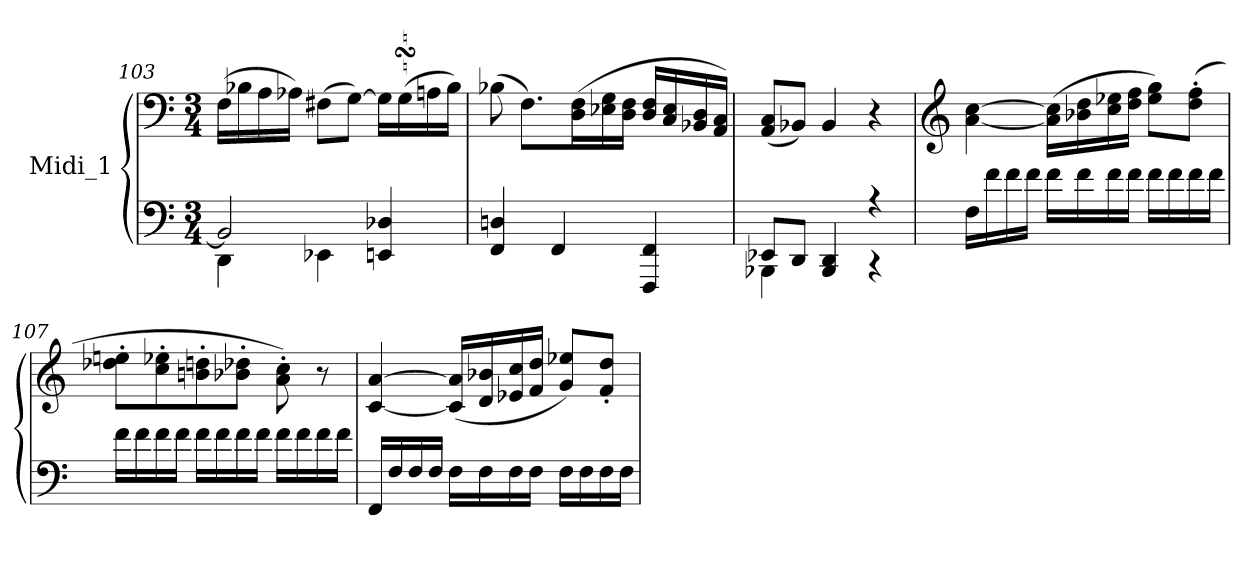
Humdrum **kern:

**kern	**kern
*part1	*part1
*staff2	*staff1
*I"Midi_1	*
*clefF4	*clefF4
*k[]	*k[]
*M3/4	*M3/4
=103	=103
*^	*
2BB-/]	4DD\	(>16F\LL
.	.	16B-X\
.	.	16A\
.	.	16A-X\JJ)
.	4EE-X\	(8F#X\L
.	.	[8G\J)
4EEn/ 4D-X/	4ryy	16G\LL]
.	.	(>16GsSSS\
.	.	16An\
.	.	16B-\JJ)
=104	=104	=104
4FF/ 4Dni/	2ryy	(8B-X\
.	.	8.F\L)
4FF/	.	.
.	.	(>16D\ 16F\L
.	.	16E-X\ 16G\
.	.	16D\ 16F\JJ
4FFF/ 4FF/	4ryy	16D/ 16F/LL
.	.	16C/ 16E-/
.	.	16BB-X/ 16D/
.	.	16AA/ 16C/JJ)
!!LO:LB:g=z
=105	=105	=105
8EE-X/L	4BBB-X\	(>8AA/ 8C/L
8DD/J	.	8BB-X/J)
4BBB-/ 4DD/	4ryy	4BB-/
4r	4r	4r
*v	*v	*
!!LO:LB:g=z
=106	=106
*	*clefG2
*	*^
16F\LL	[4a\ [4cc\	2ryy
16f\	.	.
16f\	.	.
16f\JJ	.	.
16f\LL	(>16a\] 16cc\]LL	.
16f\	16b-X\ 16dd\	.
16f\	16cc\ 16ee-X\	.
16f\JJ	16dd\ 16ff\JJ	.
16f\LL	8ee-\ 8gg\L)	4ryy
16f\	.	.
16f\	(>8dd\' 8ff\'J	.
16f\JJ	.	.
=107	=107	=107
16f\LL	8dd-X\' 8een\'L	2ryy
16f\	.	.
16f\	8cc\' 8ee-X\'	.
16f\JJ	.	.
16f\LL	8bn\' 8ddn\'	.
16f\	.	.
16f\	8b-X\' 8dd-X\'J	.
16f\JJ	.	.
16f\LL	8a\' 8cc\')	4ryy
16f\	.	.
16f\	8r	.
16f\JJ	.	.
=108	=108	=108
16FF/LL	[4c/ [4a/	2ryy
16F/	.	.
16F/	.	.
16F/JJ	.	.
16F\LL	(16c/] 16a/]LL	.
16F\	16d/ 16b-X/	.
16F\	16e-X/ 16cc/	.
16F\JJ	16f/ 16dd/JJ	.
16F\LL	8g/ 8ee-X/L)	4ryy
16F\	.	.
16F\	8f/' 8dd/'J	.
16F\JJ	.	.
*	*v	*v
=	=
*-	*-
